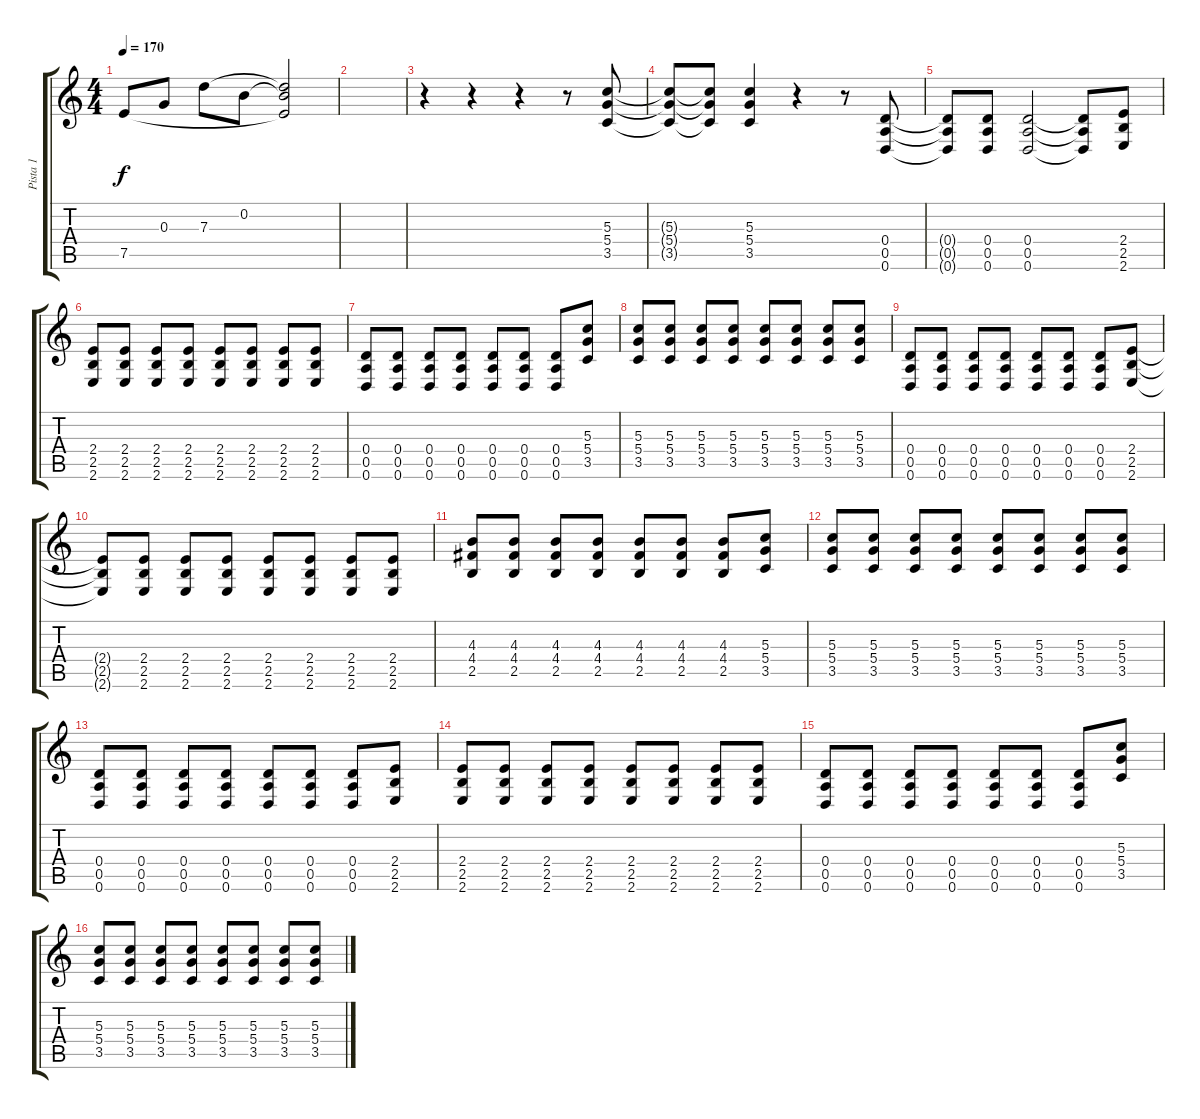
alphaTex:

\track ("Pista 1" "Pista 1") {instrument distortionguitar}
\staff {score tabs}
\tuning (E4 B3 G3 D3 A2 D2) {hide}
\ts (4 4)
\tempo 170
\clef g2
\ks c
7.5.8{dy f} 0.3.8 7.3.8 0.2.8 (0.2{t} 7.3{t} 7.5{t}).2 |
|
r.4 r.4 r.4 r.8 (5.3 5.4 3.5).8{volume 16 instrument distortionguitar} |
(5.3{t} 5.4{t} 3.5{t}).8 (5.3{t} 5.4{t} 3.5{t}).8 (5.3 5.4 3.5).4 r.4 r.8 (0.4 0.5 0.6).8 |
(0.4{t} 0.5{t} 0.6{t}).8 (0.4 0.5 0.6).8 (0.4 0.5 0.6).2 (0.4{t} 0.5{t} 0.6{t}).8 (2.4 2.5 2.6).8 |
(2.4 2.5 2.6).8 (2.4 2.5 2.6).8 (2.4 2.5 2.6).8 (2.4 2.5 2.6).8 (2.4 2.5 2.6).8 (2.4 2.5 2.6).8 (2.4 2.5 2.6).8 (2.4 2.5 2.6).8 |
(0.4 0.5 0.6).8 (0.4 0.5 0.6).8 (0.4 0.5 0.6).8 (0.4 0.5 0.6).8 (0.4 0.5 0.6).8 (0.4 0.5 0.6).8 (0.4 0.5 0.6).8 (5.3 5.4 3.5).8 |
(5.3 5.4 3.5).8 (5.3 5.4 3.5).8 (5.3 5.4 3.5).8 (5.3 5.4 3.5).8 (5.3 5.4 3.5).8 (5.3 5.4 3.5).8 (5.3 5.4 3.5).8 (5.3 5.4 3.5).8 |
(0.4 0.5 0.6).8 (0.4 0.5 0.6).8 (0.4 0.5 0.6).8 (0.4 0.5 0.6).8 (0.4 0.5 0.6).8 (0.4 0.5 0.6).8 (0.4 0.5 0.6).8 (2.4 2.5 2.6).8 |
(2.4{t} 2.5{t} 2.6{t}).8 (2.4 2.5 2.6).8 (2.4 2.5 2.6).8 (2.4 2.5 2.6).8 (2.4 2.5 2.6).8 (2.4 2.5 2.6).8 (2.4 2.5 2.6).8 (2.4 2.5 2.6).8 |
(4.3 4.4 2.5).8 (4.3 4.4 2.5).8 (4.3 4.4 2.5).8 (4.3 4.4 2.5).8 (4.3 4.4 2.5).8 (4.3 4.4 2.5).8 (4.3 4.4 2.5).8 (5.3 5.4 3.5).8 |
(5.3 5.4 3.5).8 (5.3 5.4 3.5).8 (5.3 5.4 3.5).8 (5.3 5.4 3.5).8 (5.3 5.4 3.5).8 (5.3 5.4 3.5).8 (5.3 5.4 3.5).8 (5.3 5.4 3.5).8 |
(0.4 0.5 0.6).8 (0.4 0.5 0.6).8 (0.4 0.5 0.6).8 (0.4 0.5 0.6).8 (0.4 0.5 0.6).8 (0.4 0.5 0.6).8 (0.4 0.5 0.6).8 (2.4 2.5 2.6).8 |
(2.4 2.5 2.6).8 (2.4 2.5 2.6).8 (2.4 2.5 2.6).8 (2.4 2.5 2.6).8 (2.4 2.5 2.6).8 (2.4 2.5 2.6).8 (2.4 2.5 2.6).8 (2.4 2.5 2.6).8 |
(0.4 0.5 0.6).8 (0.4 0.5 0.6).8 (0.4 0.5 0.6).8 (0.4 0.5 0.6).8 (0.4 0.5 0.6).8 (0.4 0.5 0.6).8 (0.4 0.5 0.6).8 (5.3 5.4 3.5).8 |
(5.3 5.4 3.5).8 (5.3 5.4 3.5).8 (5.3 5.4 3.5).8 (5.3 5.4 3.5).8 (5.3 5.4 3.5).8 (5.3 5.4 3.5).8 (5.3 5.4 3.5).8 (5.3 5.4 3.5).8
